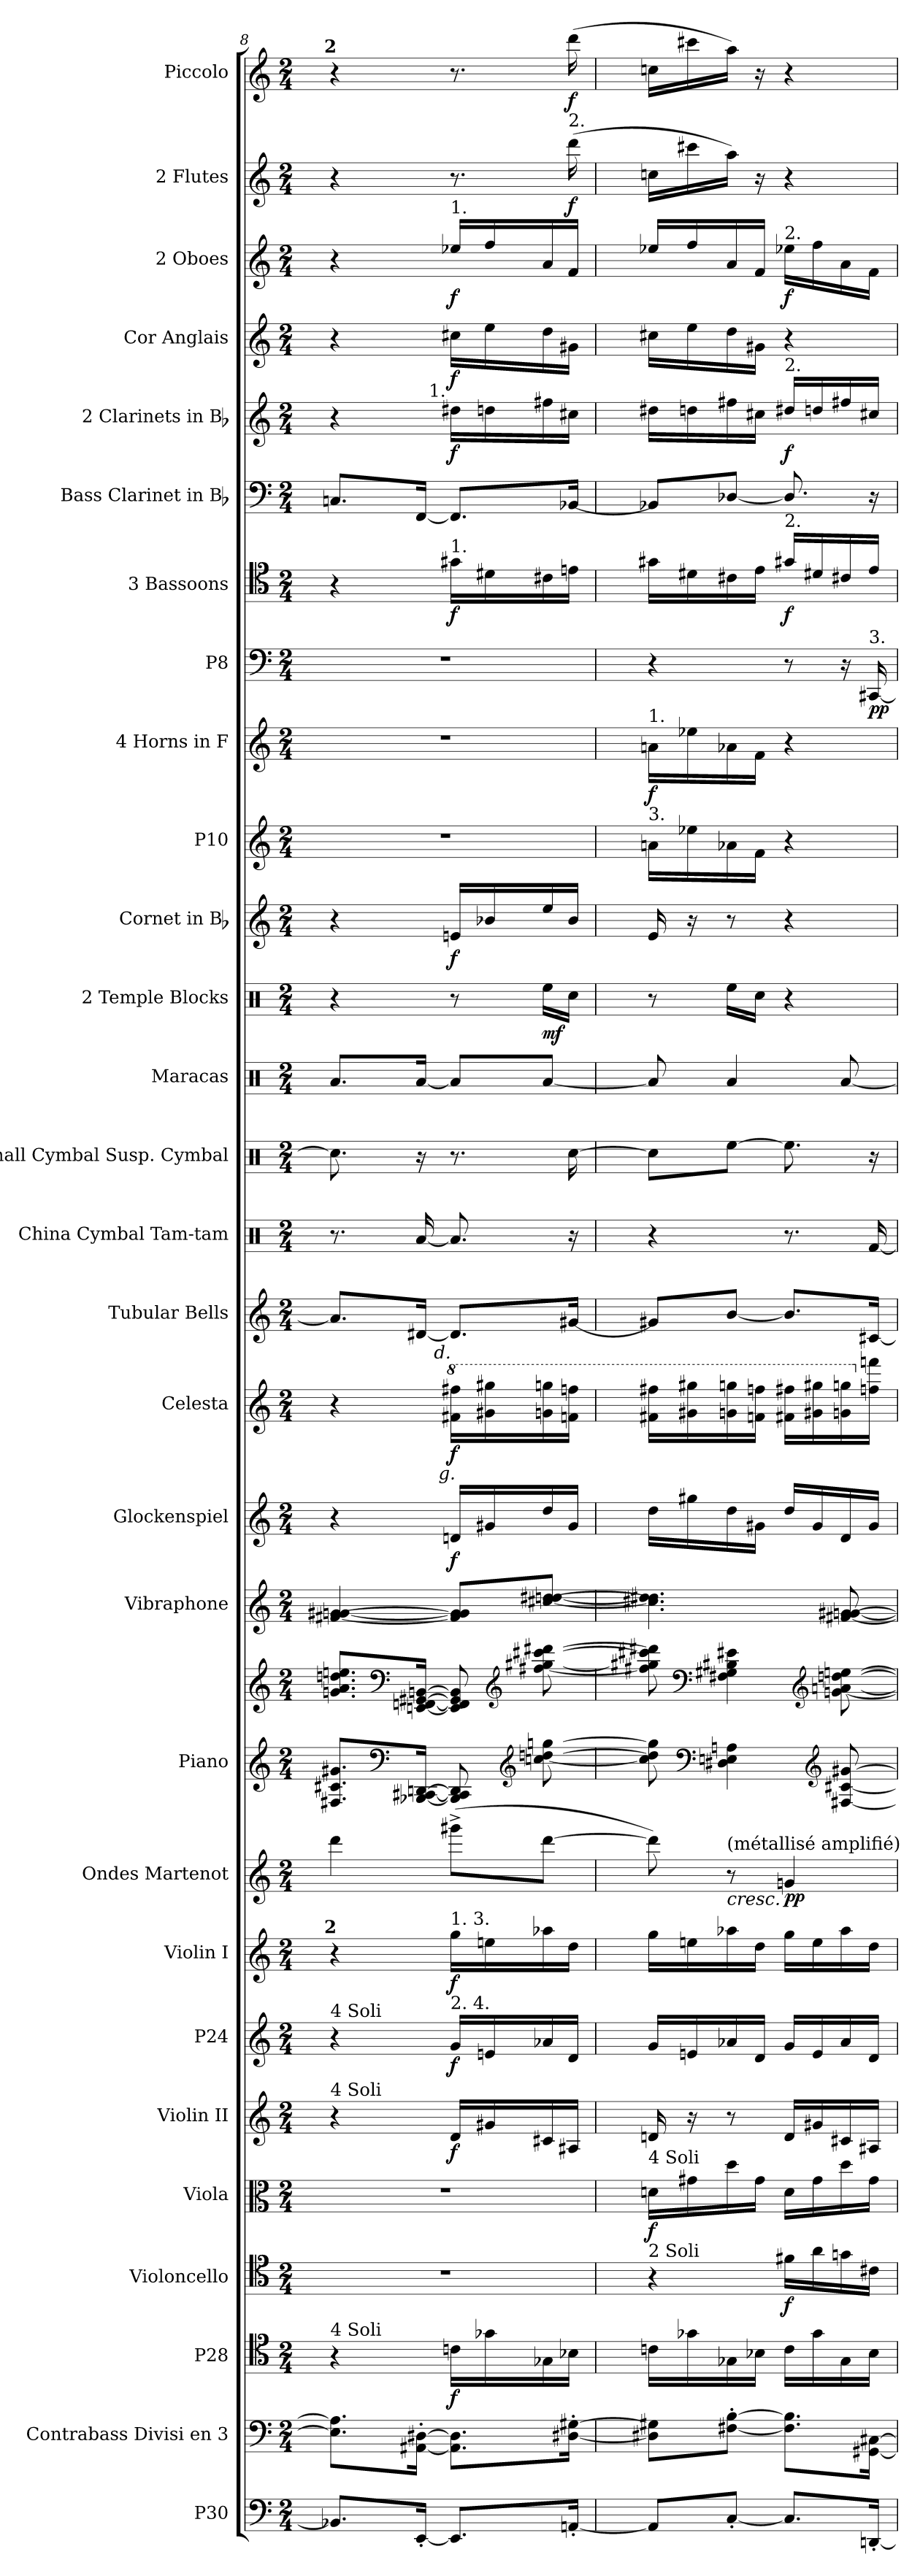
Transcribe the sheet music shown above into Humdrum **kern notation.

**kern	**kern	**kern	**dynam	**kern	**dynam	**kern	**dynam	**kern	**dynam	**kern	**dynam	**kern	**dynam	**kern	**dynam	**kern	**kern	**kern	**kern	**dynam	**kern	**dynam	**kern	**kern	**kern	**kern	**kern	**dynam	**kern	**dynam	**kern	**kern	**dynam	**kern	**dynam	**kern	**dynam	**kern	**kern	**dynam	**kern	**dynam	**kern	**dynam	**kern	**dynam	**kern	**dynam
*part29	*part28	*part27	*part27	*part26	*part26	*part25	*part25	*part24	*part24	*part23	*part23	*part22	*part22	*part21	*part21	*part20	*part20	*part19	*part18	*part18	*part17	*part17	*part16	*part15	*part14	*part13	*part12	*part12	*part11	*part11	*part10	*part9	*part9	*part8	*part8	*part7	*part7	*part6	*part5	*part5	*part4	*part4	*part3	*part3	*part2	*part2	*part1	*part1
*staff30	*staff29	*staff28	*staff28	*staff27	*staff27	*staff26	*staff26	*staff25	*staff25	*staff24	*staff24	*staff23	*staff23	*staff22	*staff22	*staff21	*staff20	*staff19	*staff18	*staff18	*staff17	*staff17	*staff16	*staff15	*staff14	*staff13	*staff12	*staff12	*staff11	*staff11	*staff10	*staff9	*staff9	*staff8	*staff8	*staff7	*staff7	*staff6	*staff5	*staff5	*staff4	*staff4	*staff3	*staff3	*staff2	*staff2	*staff1	*staff1
*I"P30	*I"Contrabass Divisi en 3	*I"P28	*	*I"Violoncello	*	*I"Viola	*	*I"Violin II	*	*I"P24	*	*I"Violin I	*	*I"Ondes Martenot	*	*I"Piano	*	*I"Vibraphone	*I"Glockenspiel	*	*I"Celesta	*	*I"Tubular Bells	*I"China Cymbal Tam-tam	*I"Small Cymbal Susp. Cymbal	*I"Maracas	*I"2 Temple Blocks	*	*I"Cornet in Bb	*	*I"P10	*I"4 Horns in F	*	*I"P8	*	*I"3 Bassoons	*	*I"Bass Clarinet in Bb	*I"2 Clarinets in Bb	*	*I"Cor Anglais	*	*I"2 Oboes	*	*I"2 Flutes	*	*I"Piccolo	*
*	*I'Cb.	*	*	*I'Vc.	*	*I'Vla.	*	*I'Vln. II	*	*	*	*I'Vln. I	*	*	*	*I'Pno.	*	*I'Vib.	*I'Glock.	*	*I'Cel.	*	*I'Tub. B.	*	*	*	*	*	*	*	*	*I'Hn.	*	*	*	*I'Bsn.	*	*I'B. Cl.	*I'Cl.	*	*I'C. A.	*	*I'Ob.	*	*I'Fl.	*	*I'Picc.	*
*clefF4	*clefF4	*clefC4	*	*clefC4	*	*clefC3	*	*clefG2	*	*clefG2	*	*clefG2	*	*clefG2	*	*clefG2	*clefG2	*clefG2	*clefG2	*	*clefG2	*	*clefG2	*clefX	*clefX	*clefX	*clefX	*	*clefG2	*	*clefG2	*clefG2	*	*clefF4	*	*clefC4	*	*clefF4	*clefG2	*	*clefG2	*	*clefG2	*	*clefG2	*	*clefG2	*
*ITrd7c12	*ITrd7c12	*	*	*	*	*	*	*	*	*	*	*	*	*	*	*	*	*	*ITrd-14c-24	*	*ITrd-7c-12	*	*	*	*	*	*	*	*ITrd1c2	*	*ITrd4c7	*ITrd4c7	*	*	*	*	*	*ITrd1c2	*ITrd1c2	*	*ITrd4c7	*	*	*	*	*	*ITrd-7c-12	*
*k[]	*k[]	*k[]	*	*k[]	*	*k[]	*	*k[]	*	*k[]	*	*k[]	*	*k[]	*	*k[]	*k[]	*k[]	*k[]	*	*k[]	*	*k[]	*k[]	*k[]	*k[]	*k[]	*	*k[b-e-]	*	*k[b-]	*k[b-]	*	*k[]	*	*k[]	*	*k[b-e-]	*k[b-e-]	*	*k[b-]	*	*k[]	*	*k[]	*	*k[]	*
*M2/4	*M2/4	*M2/4	*	*M2/4	*	*M2/4	*	*M2/4	*	*M2/4	*	*M2/4	*	*M2/4	*	*M2/4	*M2/4	*M2/4	*M2/4	*	*M2/4	*	*M2/4	*M2/4	*M2/4	*M2/4	*M2/4	*	*M2/4	*	*M2/4	*M2/4	*	*M2/4	*	*M2/4	*	*M2/4	*M2/4	*	*M2/4	*	*M2/4	*	*M2/4	*	*M2/4	*
=8	=8	=8	=8	=8	=8	=8	=8	=8	=8	=8	=8	=8	=8	=8	=8	=8	=8	=8	=8	=8	=8	=8	=8	=8	=8	=8	=8	=8	=8	=8	=8	=8	=8	=8	=8	=8	=8	=8	=8	=8	=8	=8	=8	=8	=8	=8	=8	=8
!	!	!	!	!	!	!	!	!	!	!	!	!	!	!	!	!	!	!	!	!	!	!	!	!	!	!	!	!	!	!	!	!	!	!	!	!	!	!	!	!	!	!	!	!	!	!	!LO:TX:a:B:cj:t=2	!
!	!	!	!	!	!	!	!	!	!	!	!	!LO:TX:a:B:cj:t=2	!	!	!	!	!	!	!	!	!	!	!	!	!	!	!	!	!	!	!	!	!	!	!	!	!	!	!	!	!	!	!	!	!	!	!	!
!	!	!	!	!	!	!	!	!	!	!LO:TX:a:t=4 Soli	!	!	!	!	!	!	!	!	!	!	!	!	!	!	!	!	!	!	!	!	!	!	!	!	!	!	!	!	!	!	!	!	!	!	!	!	!	!
!	!	!	!	!	!	!	!	!LO:TX:a:t=4 Soli	!	!	!	!	!	!	!	!	!	!	!	!	!	!	!	!	!	!	!	!	!	!	!	!	!	!	!	!	!	!	!	!	!	!	!	!	!	!	!	!
!	!	!LO:TX:a:t=4 Soli	!	!	!	!	!	!	!	!	!	!	!	!	!	!	!	!	!	!	!	!	!	!	!	!	!	!	!	!	!	!	!	!	!	!	!	!	!	!	!	!	!	!	!	!	!	!
!	!	!	!	!LO:N:vis=1	!	!LO:N:vis=1	!	!	!	!	!	!	!	!	!	!	!	!	!	!	!	!	!	!	!	!	!	!	!	!	!LO:N:vis=1	!LO:N:vis=1	!	!LO:N:vis=1	!	!	!	!	!	!	!	!	!	!	!	!	!	!
*	*	*	*	*	*	*	*	*	*	*	*	*	*	*	*	*	*	*	*	*	*^	*	*	*	*	*	*	*	*	*	*	*	*	*	*	*	*	*	*^	*	*	*	*	*	*	*	*	*
*	*	*	*	*	*	*	*	*	*	*	*	*	*	*	*	*	*	*	*	*	*	*^	*	*	*	*	*	*	*	*	*	*	*	*	*	*	*	*	*	*	*	*	*	*	*	*	*	*	*	*
8.BBB-Xi/L]	8.EEi\] 8.AAi]L	4r	.	2r	.	2r	.	4r	.	4r	.	4r	.	4dddi\	.	8.F#Xi/ 8.c#Xi 8.g#XiL	8.gni/ 8.ai 8.ddni 8.eeniL	[<4f#Xi/ [<4g#Xi [>4gni	4r	.	4r	8ryy	8...ryy	.	8.ai/L]	8.r	8.Rcci\]	8.Rai/L	4r	.	4r	.	2r	2r	.	2r	.	4r	.	8.BB-Xi/L	4r	8ryy	.	4r	.	4r	.	4r	.	4r	.
.	.	.	.	.	.	.	.	.	.	.	.	.	.	.	.	.	.	.	.	.	.	16ryy	.	.	.	.	.	.	.	.	.	.	.	.	.	.	.	.	.	.	.	16ryy	.	.	.	.	.	.	.	.	.
*	*	*	*	*	*	*	*	*	*	*	*	*	*	*	*	*clefF4	*clefF4	*	*	*	*	*	*	*	*	*	*	*	*	*	*	*	*	*	*	*	*	*	*	*	*	*	*	*	*	*	*	*	*	*	*
[<16EEE'i/Jk	[<16AAA#Xi\' [>16DD#Xi'Jk	.	.	.	.	.	.	.	.	.	.	.	.	.	.	[<16BBB-Xi/ [<16CC#Xi [>16DDniJk	[<16EEni/ [<16FFni [>16GG#Xi [>16BBniJk	.	.	.	.	32ryy	.	.	[<16d#Xi/Jk	[<16Rai/	16r	[<16Rai/Jk	.	.	.	.	.	.	.	.	.	.	.	[<16EE-i/Jk	.	64ryy	.	.	.	.	.	.	.	.	.
.	.	.	.	.	.	.	.	.	.	.	.	.	.	.	.	.	.	.	.	.	.	.	.	.	.	.	.	.	.	.	.	.	.	.	.	.	.	.	.	.	.	128...ryy	.	.	.	.	.	.	.	.	.
!	!	!	!	!	!	!	!	!	!	!	!	!	!	!	!	!	!	!	!	!	!	!	!	!	!	!	!	!	!	!	!	!	!	!	!	!	!	!	!	!	!	!LO:TX:a:t=1.	!	!	!	!	!	!	!	!	!
.	.	.	.	.	.	.	.	.	.	.	.	.	.	.	.	.	.	.	.	.	.	.	.	.	.	.	.	.	.	.	.	.	.	.	.	.	.	.	.	.	.	4ryy	.	.	.	.	.	.	.	.	.
.	.	.	.	.	.	.	.	.	.	.	.	.	.	.	.	.	.	.	.	.	.	256..ryy	.	.	.	.	.	.	.	.	.	.	.	.	.	.	.	.	.	.	.	.	.	.	.	.	.	.	.	.	.
!	!	!	!	!	!	!	!	!	!	!	!	!	!	!	!	!	!	!	!	!	!	!LO:TX:a:i:t=d.	!	!	!	!	!	!	!	!	!	!	!	!	!	!	!	!	!	!	!	!	!	!	!	!	!	!	!	!	!
.	.	.	.	.	.	.	.	.	.	.	.	.	.	.	.	.	.	.	.	.	.	4ryy	.	.	.	.	.	.	.	.	.	.	.	.	.	.	.	.	.	.	.	.	.	.	.	.	.	.	.	.	.
!	!	!	!	!	!	!	!	!	!	!	!	!	!	!	!	!	!	!	!	!	!	!	!LO:TX:b:i:t=g.	!	!	!	!	!	!	!	!	!	!	!	!	!	!	!	!	!	!	!	!	!	!	!	!	!	!	!	!
.	.	.	.	.	.	.	.	.	.	.	.	.	.	.	.	.	.	.	.	.	.	.	4ryy	.	.	.	.	.	.	.	.	.	.	.	.	.	.	.	.	.	.	.	.	.	.	.	.	.	.	.	.
*	*	*	*	*	*	*	*	*	*	*	*	*	*	*	*	*	*	*	*	*	*8va	*	*	*	*	*	*	*	*	*	*	*	*	*	*	*	*	*	*	*	*	*	*	*	*	*	*	*	*	*	*
!	!	!	!	!	!	!	!	!	!	!	!	!	!	!	!	!	!	!	!	!	!	!	!	!	!	!	!	!	!	!	!	!	!	!	!	!	!	!	!	!	!	!	!	!	!	!LO:TX:a:t=1.	!	!	!	!	!
!	!	!	!	!	!	!	!	!	!	!	!	!	!	!	!	!	!	!	!	!	!	!	!	!	!	!	!	!	!	!	!	!	!	!	!	!	!	!LO:TX:a:t=1.	!	!	!	!	!	!	!	!	!	!	!	!	!
!	!	!	!	!	!	!	!	!	!	!	!	!LO:TX:a:t=1. 3.	!	!	!	!	!	!	!	!	!	!	!	!	!	!	!	!	!	!	!	!	!	!	!	!	!	!	!	!	!	!	!	!	!	!	!	!	!	!	!
!	!	!	!	!	!	!	!	!	!	!LO:TX:a:t=2. 4.	!	!	!	!	!	!	!	!	!	!	!	!	!	!	!	!	!	!	!	!	!	!	!	!	!	!	!	!	!	!	!	!	!	!	!	!	!	!	!	!	!
8.EEEi/L]	8.AAA#i\] 8.DD#i]L	16cni\LL	f	.	.	.	.	16di/LL	f	16gi/LL	f	16ggi\LL	f	(8ggg#X^i\L	.	8BBB-i/] 8CC#i] 8DDi]	8EEi/] 8FFi] 8GG#i] 8BBi]	8f#i/] 8g#i] 8gi]L	16dddni/LL	f	16fff#Xi\ 16ffff#XiLL	.	.	f	8.d#i/L]	8.Rai/]	8.r	8Rai/L]	8r	.	16dni/LL	f	.	.	.	.	.	16g#Xi\LL	f	8.EE-i/L]	16cc#Xi\LL	.	f	16f#Xi\LL	f	16ee-Xi/LL	f	8.r	.	8.r	.
.	.	16g-Xi\	.	.	.	.	.	16g#Xi/	.	16eni/	.	16eeni\	.	.	.	.	.	.	16ggg#Xi/	.	16ggg#Xi\ 16gggg#Xi	.	.	.	.	.	.	.	.	.	16a-Xi/	.	.	.	.	.	.	16d#Xi\	.	.	16ccni\	.	.	16ai\	.	16ffi/	.	.	.	.	.
*	*	*	*	*	*	*	*	*	*	*	*	*	*	*	*	*clefG2	*clefG2	*	*	*	*	*	*	*	*	*	*	*	*	*	*	*	*	*	*	*	*	*	*	*	*	*	*	*	*	*	*	*	*	*	*
.	.	16G-Xi\	.	.	.	.	.	16c#Xi/	.	16a-Xi/	.	16aa-Xi\	.	[>8dddi\J	.	[<8ccni\ [>8ddni [>8ggni	[<8ff#Xi\ [<8gg#Xi [>8ccc#Xi [>8ddd#Xi	[<8cc#Xi/ [<8ddni [>8dd#XiJ	16ddddi/	.	16gggni\ 16ggggni	.	.	.	.	.	.	[<8Rai/J	16Reei\LL	mf	16ddi/	.	.	.	.	.	.	16c#Xi\	.	.	16eeni\	.	.	16gi\	.	16ai/	.	.	.	.	.
!	!	!	!	!	!	!	!	!	!	!	!	!	!	!	!	!	!	!	!	!	!	!	!	!	!	!	!	!	!	!	!	!	!	!	!	!	!	!	!	!	!	!	!	!	!	!	!	!LO:TX:a:t=2.	!	!	!
[<16AAAn'i/Jk	[<16DD#Xi\' [>16GG#Xi'Jk	16B-Xi\JJ	.	.	.	.	.	16A#Xi/JJ	.	16di/JJ	.	16ddi\JJ	.	.	.	.	.	.	16ggg#i/JJ	.	16fffni\ 16ffffniJJ	.	.	.	[<16g#Xi/Jk	16r	[>16Rcci\	.	16Rcci\JJ	.	16a-i/JJ	.	.	.	.	.	.	16eni\JJ	.	[<16AA-Xi/Jk	16bni\JJ	.	.	16c#Xi\JJ	.	16fi/JJ	.	(16dddi\	f	(16ddddi\	f
.	.	.	.	.	.	.	.	.	.	.	.	.	.	.	.	.	.	.	.	.	.	.	.	.	.	.	.	.	.	.	.	.	.	.	.	.	.	.	.	.	.	32ryy	.	.	.	.	.	.	.	.	.
.	.	.	.	.	.	.	.	.	.	.	.	.	.	.	.	.	.	.	.	.	.	64ryy	.	.	.	.	.	.	.	.	.	.	.	.	.	.	.	.	.	.	.	.	.	.	.	.	.	.	.	.	.
.	.	.	.	.	.	.	.	.	.	.	.	.	.	.	.	.	.	.	.	.	.	.	64ryy	.	.	.	.	.	.	.	.	.	.	.	.	.	.	.	.	.	.	.	.	.	.	.	.	.	.	.	.
.	.	.	.	.	.	.	.	.	.	.	.	.	.	.	.	.	.	.	.	.	.	128ryy	.	.	.	.	.	.	.	.	.	.	.	.	.	.	.	.	.	.	.	.	.	.	.	.	.	.	.	.	.
.	.	.	.	.	.	.	.	.	.	.	.	.	.	.	.	.	.	.	.	.	.	1024ryy	.	.	.	.	.	.	.	.	.	.	.	.	.	.	.	.	.	.	.	1024ryy	.	.	.	.	.	.	.	.	.
=9	=9	=9	=9	=9	=9	=9	=9	=9	=9	=9	=9	=9	=9	=9	=9	=9	=9	=9	=9	=9	=9	=9	=9	=9	=9	=9	=9	=9	=9	=9	=9	=9	=9	=9	=9	=9	=9	=9	=9	=9	=9	=9	=9	=9	=9	=9	=9	=9	=9	=9	=9
!	!	!	!	!	!	!	!	!	!	!	!	!	!	!	!	!	!	!	!	!	!	!	!	!	!	!	!	!	!	!	!	!	!	!LO:TX:a:t=1.	!	!	!	!	!	!	!	!	!	!	!	!	!	!	!	!	!
!	!	!	!	!	!	!	!	!	!	!	!	!	!	!	!	!	!	!	!	!	!	!	!	!	!	!	!	!	!	!	!	!	!LO:TX:a:t=3.	!	!	!	!	!	!	!	!	!	!	!	!	!	!	!	!	!	!
!	!	!	!	!	!	!LO:TX:a:t=4 Soli	!	!	!	!	!	!	!	!	!	!	!	!	!	!	!	!	!	!	!	!	!	!	!	!	!	!	!	!	!	!	!	!	!	!	!	!	!	!	!	!	!	!	!	!	!
!	!	!	!	!LO:TX:a:t=2 Soli	!	!	!	!	!	!	!	!	!	!	!	!	!	!	!	!	!	!	!	!	!	!	!	!	!	!	!	!	!	!	!	!	!	!	!	!	!	!	!	!	!	!	!	!	!	!	!
*	*	*	*	*	*	*	*	*	*	*	*	*	*	*	*	*	*	*	*	*	*v	*v	*v	*	*	*	*	*	*	*	*	*	*	*	*	*	*	*	*	*	*v	*v	*	*	*	*	*	*	*	*	*
8AAAi/L]	8DD#Xi\] 8GG#Xi]L	16cni\LL	.	4r	.	16dni\LL	f	16dni/	.	16gi/LL	.	16ggi\LL	.	8dddi\])	.	8cci\] 8ddi] 8ggi]	8ff#Xi\] 8gg#Xi] 8ccc#Xi] 8ddd#Xi]	4.cc#Xi\] 4.ddni] 4.dd#Xi]	16ddddi\LL	.	16fff#Xi\ 16ffff#XiLL	.	8g#Xi/L]	4r	8Rcci\L]	8Rai/]	8r	.	16di/	.	16dni\LL	16dni\LL	f	4r	.	16g#Xi\LL	.	8AA-Xi/L]	16cc#Xi\LL	.	16f#Xi\LL	.	16ee-Xi/LL	.	16ccni\LL	.	16cccni\LL	.
.	.	16g-Xi\	.	.	.	16g#Xi\	.	16r	.	16eni/	.	16eeni\	.	.	.	.	.	.	16gggg#Xi\	.	16ggg#Xi\ 16gggg#Xi	.	.	.	.	.	.	.	16r	.	16a-Xi\	16a-Xi\	.	.	.	16d#Xi\	.	.	16ccni\	.	16ai\	.	16ffi/	.	16ccc#Xi\	.	16cccc#Xi\	.
*	*	*	*	*	*	*	*	*	*	*	*	*	*	*	*	*clefF4	*clefF4	*	*	*	*	*	*	*	*	*	*	*	*	*	*	*	*	*	*	*	*	*	*	*	*	*	*	*	*	*	*	*
!	!	!	!	!	!	!	!	!	!	!	!	!	!	!LO:TX:a:t=(métallisé amplifié)	!	!	!	!	!	!	!	!	!	!	!	!	!	!	!	!	!	!	!	!	!	!	!	!	!	!	!	!	!	!	!	!	!	!
!	!	!	!	!	!	!	!	!	!	!	!	!	!	!	!LO:HP:b	!	!	!	!	!	!	!	!	!	!	!	!	!	!	!	!	!	!	!	!	!	!	!	!	!	!	!	!	!	!	!	!	!
[<8CC'i/J	[<8FF#Xi\' [>8BBi'J	16G-Xi\	.	.	.	16ddi\	.	8r	.	16a-Xi/	.	16aa-Xi\	.	8r	<	4D#Xi\ 4Eni 4Ani	4F#Xi\ 4G#Xi 4B#Xi 4e#Xi	.	16ddddi\	.	16gggni\ 16ggggni	.	[<8bi/J	.	[>8Reei\J	4Rai/	16Reei\LL	.	8r	.	16d-Xi\	16d-Xi\	.	.	.	16c#Xi\	.	[<8C-Xi/J	16eeni\	.	16gi\	.	16ai/	.	16aai\JJ)	.	16aaai\JJ)	.
.	.	16B-Xi\JJ	.	.	.	16g#i\JJ	.	.	.	16di/JJ	.	16ddi\JJ	.	.	.	.	.	.	16ggg#Xi\JJ	.	16fffni\ 16ffffniJJ	.	.	.	.	.	16Rcci\JJ	.	.	.	16B-i\JJ	16B-i\JJ	.	.	.	16ei\JJ	.	.	16bni\JJ	.	16c#Xi\JJ	.	16fi/JJ	.	16r	.	16r	.
!	!	!	!	!	!	!	!	!	!	!	!	!	!	!	!	!	!	!	!	!	!	!	!	!	!	!	!	!	!	!	!	!	!	!	!	!	!	!	!	!	!	!	!LO:TX:a:t=2.	!	!	!	!	!
!	!	!	!	!	!	!	!	!	!	!	!	!	!	!	!	!	!	!	!	!	!	!	!	!	!	!	!	!	!	!	!	!	!	!	!	!	!	!	!LO:TX:a:t=2.	!	!	!	!	!	!	!	!	!
!	!	!	!	!	!	!	!	!	!	!	!	!	!	!	!	!	!	!	!	!	!	!	!	!	!	!	!	!	!	!	!	!	!	!	!	!LO:TX:a:t=2.	!	!	!	!	!	!	!	!	!	!	!	!
8.CCi/L]	8.FF#i\] 8.BBi]L	16ci\LL	.	16f#Xi\LL	f	16di\LL	.	16di/LL	.	16gi/LL	.	16ggi\LL	.	4gni/	pp	.	.	.	16ddddi/LL	.	16fff#Xi\ 16ffff#XiLL	.	8.bi/L]	8.r	8.Reei\]	.	4r	.	4r	.	4r	4r	.	8r	.	16g#Xi/LL	f	8.C-i/]	16cc#Xi/LL	f	4r	.	16ee-Xi\LL	f	4r	.	4r	.
.	.	16g-i\	.	16ai\	.	16g#i\	.	16g#Xi/	.	16ei/	.	16eei\	.	.	.	.	.	.	16ggg#i/	.	16ggg#Xi\ 16gggg#Xi	.	.	.	.	.	.	.	.	.	.	.	.	.	.	16d#Xi/	.	.	16ccni/	.	.	.	16ffi\	.	.	.	.	.
*	*	*	*	*	*	*	*	*	*	*	*	*	*	*	*	*clefG2	*clefG2	*	*	*	*	*	*	*	*	*	*	*	*	*	*	*	*	*	*	*	*	*	*	*	*	*	*	*	*	*	*	*
.	.	16G-i\	.	16gni\	.	16ddi\	.	16c#Xi/	.	16a-i/	.	16aa-i\	.	.	.	[<8F#Xi/ [<8c#Xi [>8g#Xi	[<8gni\ [<8ani [>8ddni [>8eeni	[<8f#Xi/ [<8g#Xi [>8gni	16dddi/	.	16gggni\ 16ggggni	.	.	.	.	[<8Rai/	.	.	.	.	.	.	.	16r	.	16c#Xi/	.	.	16eeni/	.	.	.	16ai\	.	.	.	.	.
*	*	*	*	*	*	*	*	*	*	*	*	*	*	*	*	*	*	*	*	*	*X8va	*	*	*	*	*	*	*	*	*	*	*	*	*	*	*	*	*	*	*	*	*	*	*	*	*	*	*
!	!	!	!	!	!	!	!	!	!	!	!	!	!	!	!	!	!	!	!	!	!	!	!	!	!	!	!	!	!	!	!	!	!	!LO:TX:a:t=3.	!	!	!	!	!	!	!	!	!	!	!	!	!	!
[<16DDDn'i/Jk	[<16GGG#Xi\ [>16CC#XiJk	16B-i\JJ	.	16c#Xi\JJ	.	16g#i\JJ	.	16A#Xi/JJ	.	16di/JJ	.	16ddi\JJ	.	.	.	.	.	.	16ggg#i/JJ	.	16fffni\ 16ffffniJJ	.	[<16c#Xi/Jk	[<16Rfi/	16r	.	.	.	.	.	.	.	.	[<16CC#Xi/	pp	16ei/JJ	.	16r	16bni/JJ	.	.	.	16fi\JJ	.	.	.	.	.
.	.	.	.	.	.	.	.	.	.	.	.	.	.	.	[	.	.	.	.	.	.	.	.	.	.	.	.	.	.	.	.	.	.	.	.	.	.	.	.	.	.	.	.	.	.	.	.	.
=	=	=	=	=	=	=	=	=	=	=	=	=	=	=	=	=	=	=	=	=	=	=	=	=	=	=	=	=	=	=	=	=	=	=	=	=	=	=	=	=	=	=	=	=	=	=	=	=
*-	*-	*-	*-	*-	*-	*-	*-	*-	*-	*-	*-	*-	*-	*-	*-	*-	*-	*-	*-	*-	*-	*-	*-	*-	*-	*-	*-	*-	*-	*-	*-	*-	*-	*-	*-	*-	*-	*-	*-	*-	*-	*-	*-	*-	*-	*-	*-	*-
